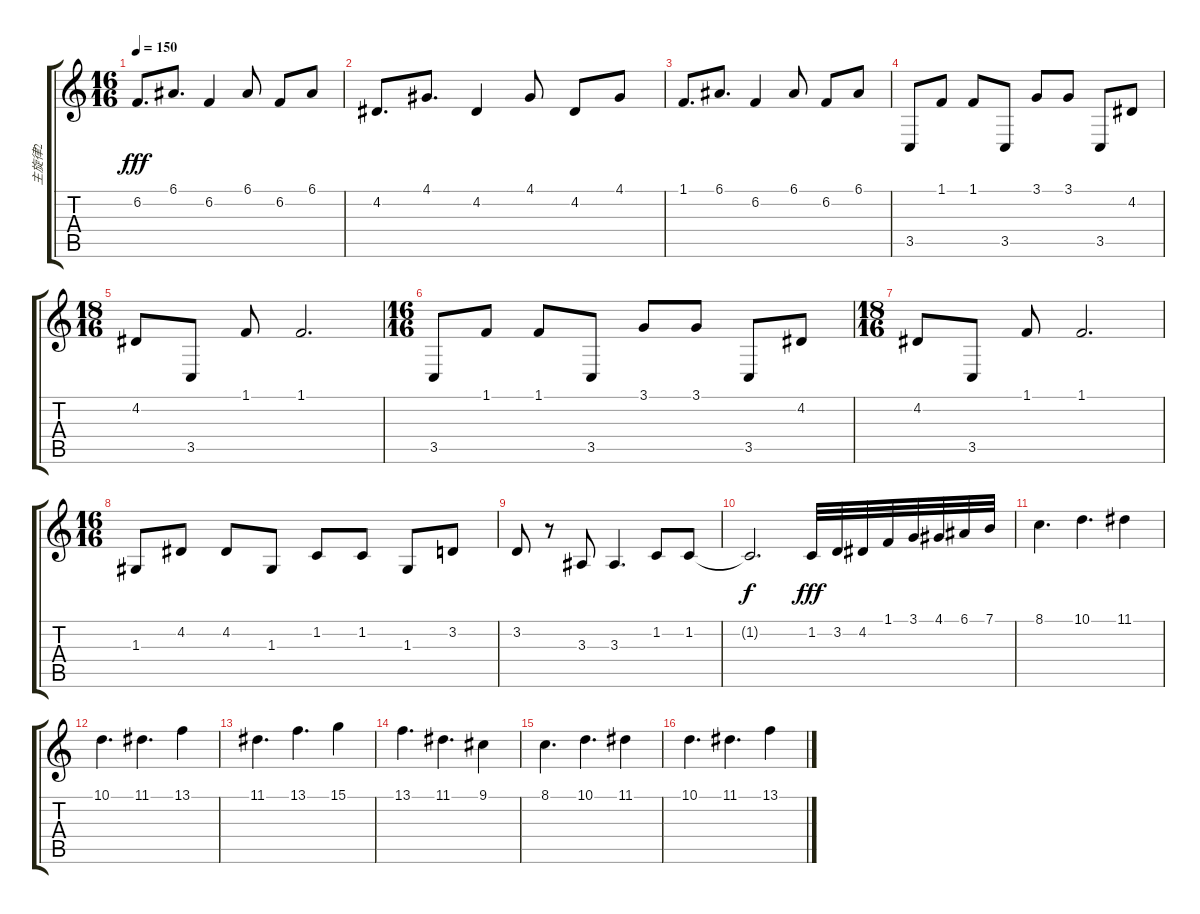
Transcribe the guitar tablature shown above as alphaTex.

\track ("主旋律2" "主旋律2") {instrument stringensemble1}
\staff {score tabs}
\tuning (E4 B3 G3 D3 A2 E2) {hide}
\ts (16 16)
\tempo 150
\clef g2
\ks c
6.2.8{d dy fff} 6.1.8{d} 6.2.4 6.1.8 6.2.8 6.1.8 |
4.2.8{d} 4.1.8{d} 4.2.4 4.1.8 4.2.8 4.1.8 |
1.1.8{d} 6.1.8{d} 6.2.4 6.1.8 6.2.8 6.1.8 |
3.5.8 1.1.8 1.1.8 3.5.8 3.1.8 3.1.8 3.5.8 4.2.8 |
\ts (18 16)
4.2.8 3.5.8 1.1.8 1.1.2{d} |
\ts (16 16)
3.5.8 1.1.8 1.1.8 3.5.8 3.1.8 3.1.8 3.5.8 4.2.8 |
\ts (18 16)
4.2.8 3.5.8 1.1.8 1.1.2{d} |
\ts (16 16)
1.3.8 4.2.8 4.2.8 1.3.8 1.2.8 1.2.8 1.3.8 3.2.8 |
3.2.8 r.8 3.3.8 3.3.4{d} 1.2.8 1.2.8 |
1.2{t}.2{d dy f} 1.2.32{dy fff} 3.2.32 4.2.32 1.1.32 3.1.32 4.1.32 6.1.32 7.1.32 |
8.1.4{d} 10.1.4{d} 11.1.4 |
10.1.4{d} 11.1.4{d} 13.1.4 |
11.1.4{d} 13.1.4{d} 15.1.4 |
13.1.4{d} 11.1.4{d} 9.1.4 |
8.1.4{d} 10.1.4{d} 11.1.4 |
10.1.4{d} 11.1.4{d} 13.1.4
